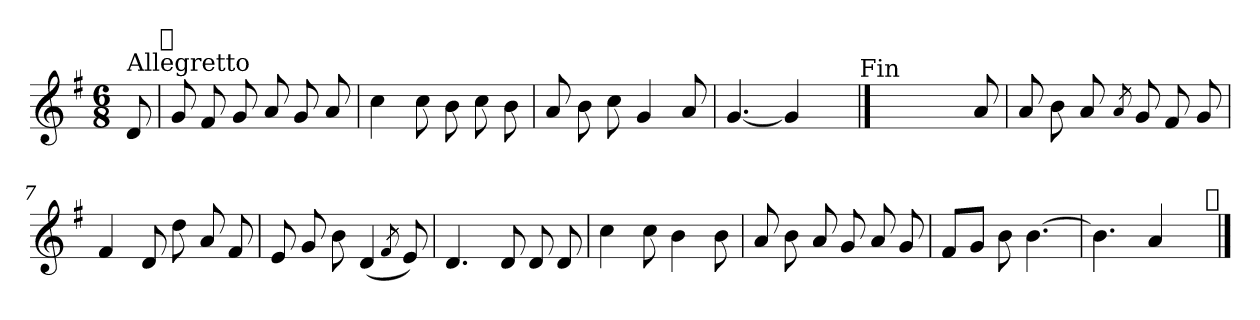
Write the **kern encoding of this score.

**kern
*part1
*staff1
*clefG2
*k[f#]
*G:
*M6/8
=
!LO:TX:a:t=Allegretto
8d/
!LO:TX:a:t=𝄋
=1
8g/
8f#/
8g/
8a/
8g/
8a/
=2
4cc\
8cc\
8b\
8cc\
8b\
=3
8a/
8b\
8cc\
4g/
8a/
=4
[4.g/
4g/]
8ryy
!LO:TX:a:t=Fin
==5
2ryy
8ryy
8a/
!!LO:LB:g=z
=6
8a/
8b\
8a/
8qa/
8g/
8f#/
8g/
=7
4f#/
8d/
8dd\
8a/
8f#/
=8
8e/
8g/
8b\
(<4d/
8qf#/
8e/)
=9
4.d/
8d/
8d/
8d/
=10
4cc\
8cc\
4b\
8b\
=11
8a/
8b\
8a/
8g/
8a/
8g/
!!LO:LB:g=z
=12
8f#/L
8g/J
8b\
[4.b\
=13
4.b\]
4a/
8ryy
!LO:TX:a:t=𝄋
==
*-
